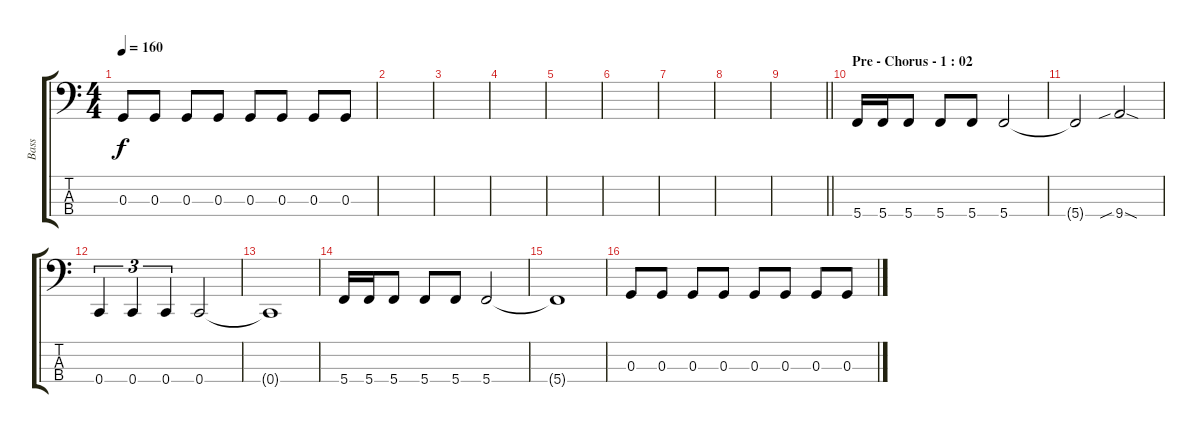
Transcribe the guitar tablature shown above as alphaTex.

\track ("Bass" "Bass") {instrument slapbass2}
\staff {score tabs}
\tuning (F2 C2 G1 C1) {hide}
\ts (4 4)
\tempo 160
\clef f4
\ks c
0.3.8{dy f} 0.3.8 0.3.8 0.3.8 0.3.8 0.3.8 0.3.8 0.3.8 |
|
|
|
|
|
|
|
\barLineRight lightlight
|
\section ("" "Pre - Chorus - 1 : 02")
5.4.16 5.4.16 5.4.8 5.4.8 5.4.8 5.4.2 |
5.4{t}.2 9.4{sib sod}.2 |
0.4.4{tu (3 2)} 0.4.4{tu (3 2)} 0.4.4{tu (3 2)} 0.4.2 |
0.4{t}.1 |
5.4.16 5.4.16 5.4.8 5.4.8 5.4.8 5.4.2 |
5.4{t}.1 |
0.3.8 0.3.8 0.3.8 0.3.8 0.3.8 0.3.8 0.3.8 0.3.8
